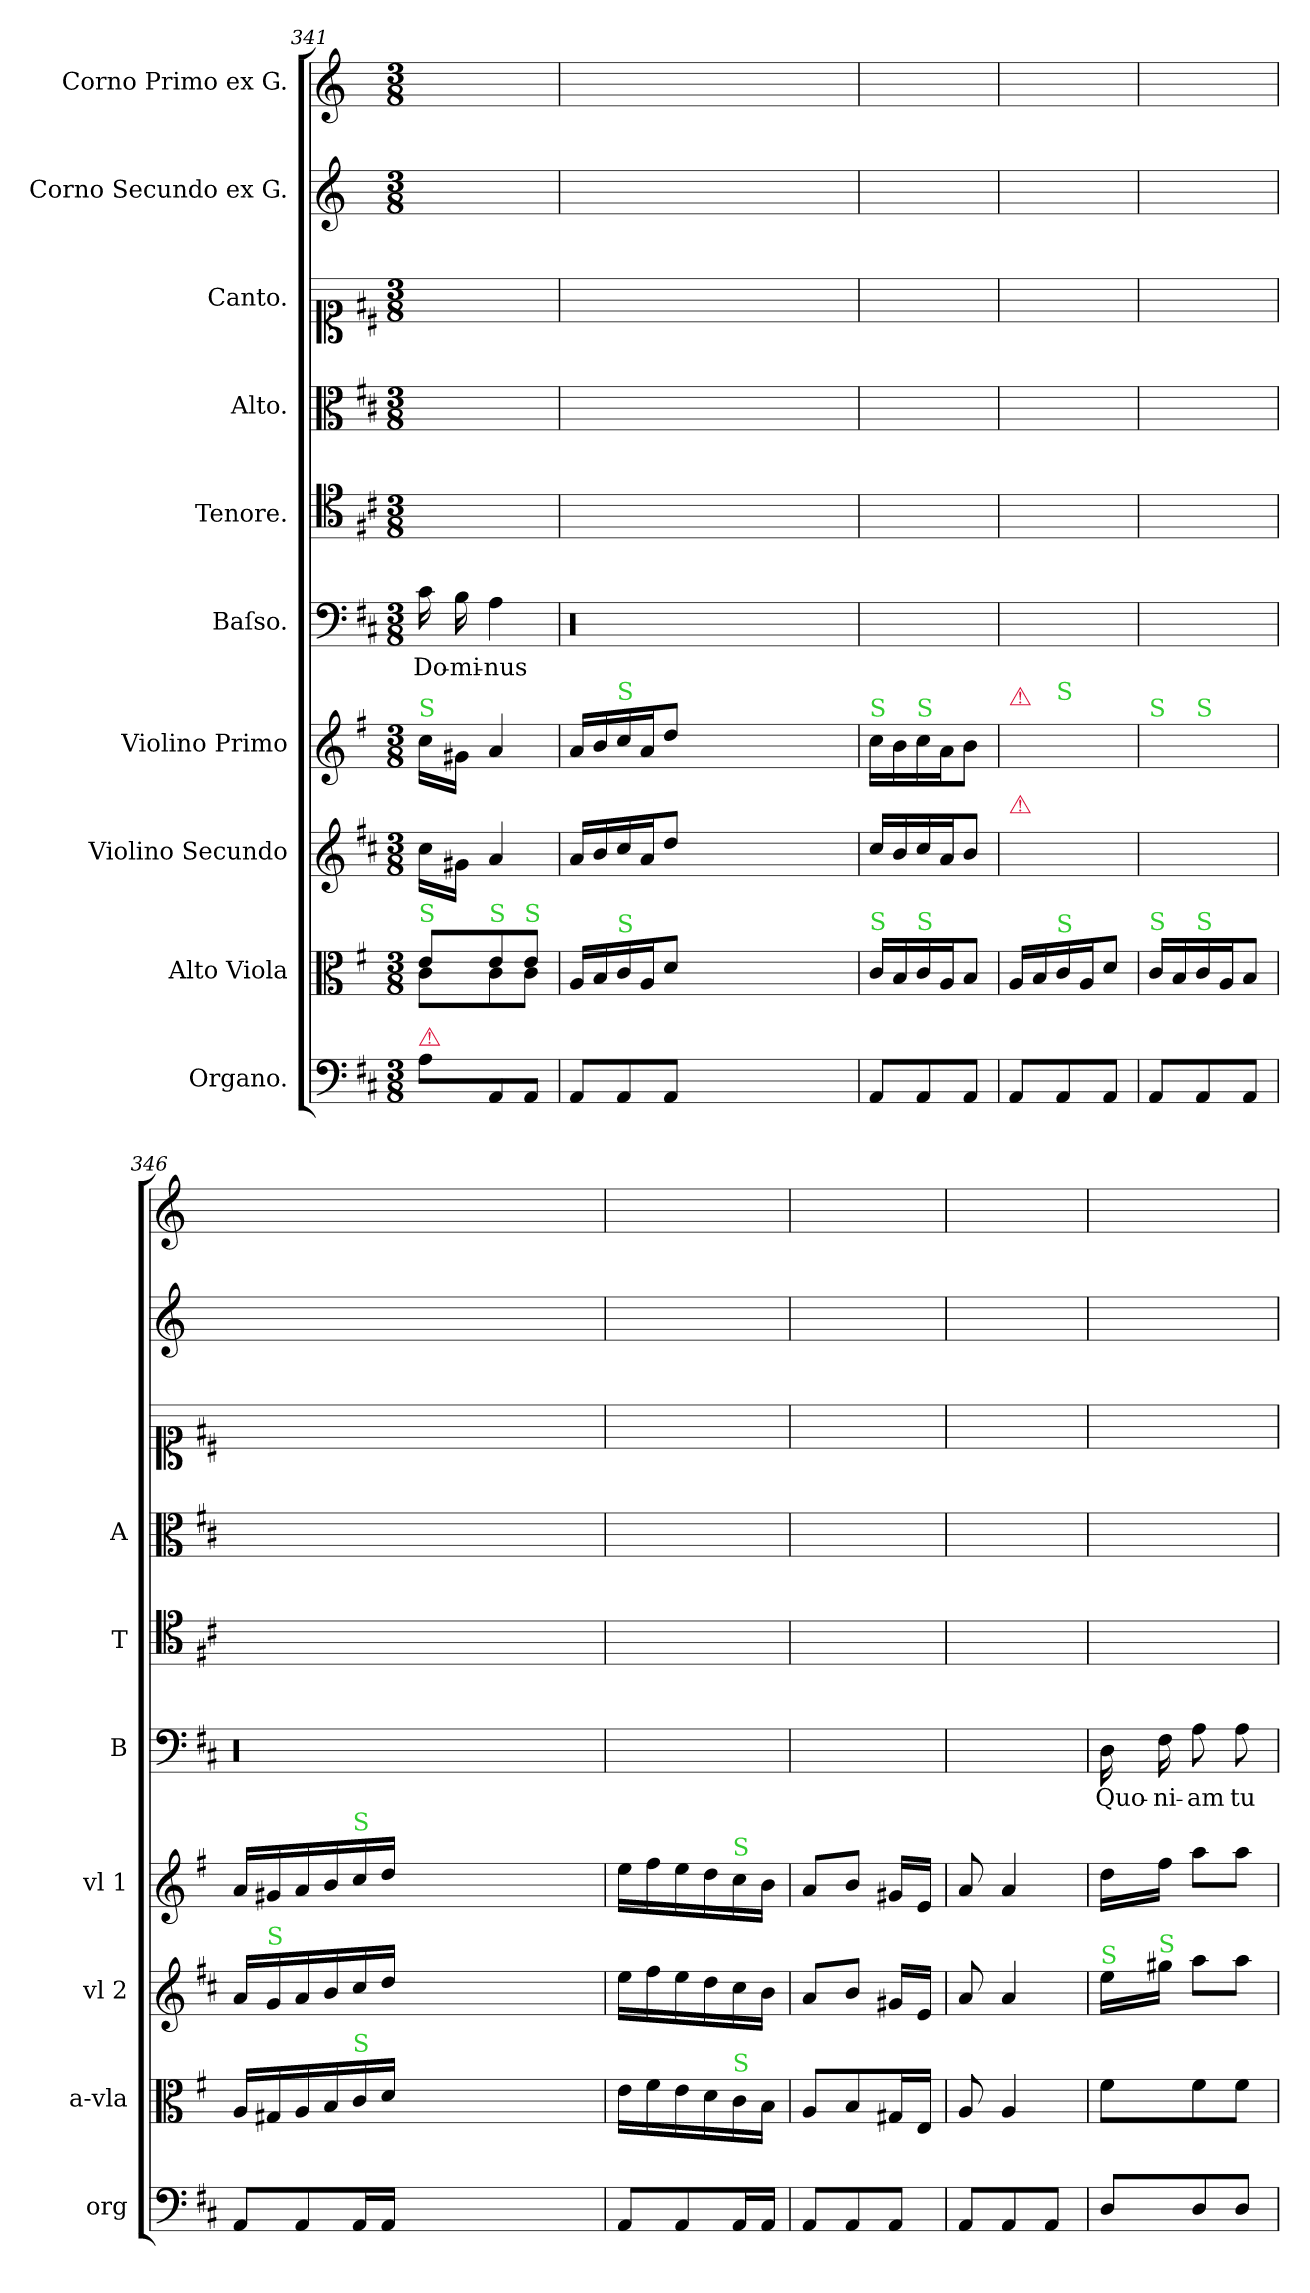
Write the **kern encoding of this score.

**kern	**kern	**kern	**kern	**kern	**text	**kern	**kern	**kern	**kern	**kern
*part10	*part9	*part8	*part7	*part6	*part6	*part5	*part4	*part3	*part2	*part1
*staff10	*staff9	*staff8	*staff7	*staff6	*staff6	*staff5	*staff4	*staff3	*staff2	*staff1
*I"Organo.	*I"Alto Viola	*I"Violino Secundo	*I"Violino Primo	*I"Baſso.	*	*I"Tenore.	*I"Alto.	*I"Canto.	*I"Corno Secundo ex G.	*I"Corno Primo ex G.
*I'org	*I'a-vla	*I'vl 2	*I'vl 1	*I'B	*	*I'T	*I'A	*	*	*
*clefF4	*clefC3	*clefG2	*clefG2	*clefF4	*	*clefC4	*clefC3	*clefC1	*clefG2	*clefG2
*	*	*	*	*	*	*	*	*	*ITrd3c5	*ITrd3c5
*k[f#c#]	*k[f#]	*k[f#c#]	*k[f#]	*k[f#c#]	*	*k[f#c#]	*k[f#c#]	*k[f#c#]	*k[f#]	*k[f#]
*M3/8	*M3/8	*M3/8	*M3/8	*M3/8	*	*M3/8	*M3/8	*M3/8	*M3/8	*M3/8
=341	=341	=341	=341	=341	=341	=341	=341	=341	=341	=341
*	*^	*	*	*	*	*	*	*	*	*
!	!	!	!	!LO:TX:a:color=limegreen:t=S	!	!	!	!	!	!	!
!	!LO:TX:a:color=limegreen:t=S	!	!	!	!	!	!	!	!	!	!
!LO:TX:a:color=crimson:t=⚠	!	!	!	!	!	!	!	!	!	!	!
8A\L	8e/L	8c\L	16cc#\LL	16cc\LL	16c#\	Do-	4.ryy	4.ryy	4.ryy	4.ryy	4.ryy
.	.	.	16g#X\JJ	16g#X\JJ	16B\	-mi-	.	.	.	.	.
!	!LO:TX:a:color=limegreen:t=S	!	!	!	!	!	!	!	!	!	!
8AA/	8e/	8c\	4a/	4a/	4A\	-nus	.	.	.	.	.
!	!LO:TX:a:color=limegreen:t=S	!	!	!	!	!	!	!	!	!	!
8AA/J	8e/J	8c\J	.	.	.	.	.	.	.	.	.
=342	=342	=342	=342	=342	=342	=342	=342	=342	=342	=342	=342
!	!	!	!	!	!LO:N:vis=00	!	!	!	!	!	!
*	*v	*v	*	*	*	*	*	*	*	*	*
8AA/L	16A/LL	16a/LL	16a/LL	1.r	.	4.ryy	4.ryy	4.ryy	4.ryy	4.ryy
.	16B/	16b/	16b/	.	.	.	.	.	.	.
!	!	!	!LO:TX:a:color=limegreen:t=S	!	!	!	!	!	!	!
!	!LO:TX:a:color=limegreen:t=S	!	!	!	!	!	!	!	!	!
8AA/	16c/	16cc#/	16cc/	.	.	.	.	.	.	.
.	16A/J	16a/J	16a/J	.	.	.	.	.	.	.
8AA/J	8d/J	8dd/J	8dd/J	.	.	.	.	.	.	.
1ryy	1ryy	1ryy	1ryy	.	.	1ryy	1ryy	1ryy	1ryy	1ryy
8ryy	8ryy	8ryy	8ryy	.	.	8ryy	8ryy	8ryy	8ryy	8ryy
=343	=343	=343	=343	=343	=343	=343	=343	=343	=343	=343
!	!	!	!LO:TX:a:color=limegreen:t=S	!	!	!	!	!	!	!
!	!LO:TX:a:color=limegreen:t=S	!	!	!	!	!	!	!	!	!
8AA/L	16c/LL	16cc#/LL	16cc\LL	4.ryy	.	4.ryy	4.ryy	4.ryy	4.ryy	4.ryy
.	16B/	16b/	16b\	.	.	.	.	.	.	.
!	!	!	!LO:TX:a:color=limegreen:t=S	!	!	!	!	!	!	!
!	!LO:TX:a:color=limegreen:t=S	!	!	!	!	!	!	!	!	!
8AA/	16c/	16cc#/	16cc\	.	.	.	.	.	.	.
.	16A/J	16a/J	16a\J	.	.	.	.	.	.	.
8AA/J	8B/J	8b/J	8b\J	.	.	.	.	.	.	.
=344	=344	=344	=344	=344	=344	=344	=344	=344	=344	=344
!	!	!	!LO:TX:a:color=crimson:t=⚠	!	!	!	!	!	!	!
!	!	!LO:TX:a:color=crimson:t=⚠	!	!	!	!	!	!	!	!
8AA/L	16A/LL	16a/LLyy	16a/LLyy	4.ryy	.	4.ryy	4.ryy	4.ryy	4.ryy	4.ryy
.	16B/	16b/yy	16b/yy	.	.	.	.	.	.	.
!	!	!	!LO:TX:a:color=limegreen:t=S	!	!	!	!	!	!	!
!	!LO:TX:a:color=limegreen:t=S	!	!	!	!	!	!	!	!	!
8AA/	16c/	16cc#/yy	16cc/yy	.	.	.	.	.	.	.
.	16A/J	16a/Jyy	16a/Jyy	.	.	.	.	.	.	.
8AA/J	8d/J	8dd/Jyy	8dd/Jyy	.	.	.	.	.	.	.
=345	=345	=345	=345	=345	=345	=345	=345	=345	=345	=345
!	!	!	!LO:TX:a:color=limegreen:t=S	!	!	!	!	!	!	!
!	!LO:TX:a:color=limegreen:t=S	!	!	!	!	!	!	!	!	!
8AA/L	16c/LL	16cc#/LLyy	16cc\LLyy	4.ryy	.	4.ryy	4.ryy	4.ryy	4.ryy	4.ryy
.	16B/	16b/yy	16b\yy	.	.	.	.	.	.	.
!	!	!	!LO:TX:a:color=limegreen:t=S	!	!	!	!	!	!	!
!	!LO:TX:a:color=limegreen:t=S	!	!	!	!	!	!	!	!	!
8AA/	16c/	16cc#/yy	16cc\yy	.	.	.	.	.	.	.
.	16A/J	16a/Jyy	16a\Jyy	.	.	.	.	.	.	.
8AA/J	8B/J	8b/Jyy	8b\Jyy	.	.	.	.	.	.	.
=346	=346	=346	=346	=346	=346	=346	=346	=346	=346	=346
!	!	!	!	!LO:N:vis=00	!	!	!	!	!	!
8AA/L	16A/LL	16a/LL	16a/LL	1.r	.	4.ryy	4.ryy	4.ryy	4.ryy	4.ryy
!	!	!LO:TX:a:color=limegreen:t=S	!	!	!	!	!	!	!	!
.	16G#X/	16g/	16g#X/	.	.	.	.	.	.	.
8AA/	16A/	16a/	16a/	.	.	.	.	.	.	.
.	16B/	16b/	16b/	.	.	.	.	.	.	.
!	!	!	!LO:TX:a:color=limegreen:t=S	!	!	!	!	!	!	!
!	!LO:TX:a:color=limegreen:t=S	!	!	!	!	!	!	!	!	!
16AA/L	16c/	16cc#/	16cc/	.	.	.	.	.	.	.
16AA/JJ	16d/JJ	16dd/JJ	16dd/JJ	.	.	.	.	.	.	.
1ryy	1ryy	1ryy	1ryy	.	.	1ryy	1ryy	1ryy	1ryy	1ryy
8ryy	8ryy	8ryy	8ryy	.	.	8ryy	8ryy	8ryy	8ryy	8ryy
=347	=347	=347	=347	=347	=347	=347	=347	=347	=347	=347
8AA/L	16e\LL	16ee\LL	16ee\LL	4.ryy	.	4.ryy	4.ryy	4.ryy	4.ryy	4.ryy
.	16f#\	16ff#\	16ff#\	.	.	.	.	.	.	.
8AA/	16e\	16ee\	16ee\	.	.	.	.	.	.	.
.	16d\	16dd\	16dd\	.	.	.	.	.	.	.
!	!	!	!LO:TX:a:color=limegreen:t=S	!	!	!	!	!	!	!
!	!LO:TX:a:color=limegreen:t=S	!	!	!	!	!	!	!	!	!
16AA/L	16c\	16cc#\	16cc\	.	.	.	.	.	.	.
16AA/JJ	16B\JJ	16b\JJ	16b\JJ	.	.	.	.	.	.	.
=348	=348	=348	=348	=348	=348	=348	=348	=348	=348	=348
8AA/L	8A/L	8a/L	8a/L	4.ryy	.	4.ryy	4.ryy	4.ryy	4.ryy	4.ryy
8AA/	8B/	8b/J	8b/J	.	.	.	.	.	.	.
8AA/J	16G#X/L	16g#X/LL	16g#X/LL	.	.	.	.	.	.	.
.	16E/JJ	16e/JJ	16e/JJ	.	.	.	.	.	.	.
=349	=349	=349	=349	=349	=349	=349	=349	=349	=349	=349
8AA/L	8A/	8a/	8a/	4.ryy	.	4.ryy	4.ryy	4.ryy	4.ryy	4.ryy
8AA/	4A/	4a/	4a/	.	.	.	.	.	.	.
8AA/J	.	.	.	.	.	.	.	.	.	.
=350	=350	=350	=350	=350	=350	=350	=350	=350	=350	=350
!	!	!LO:TX:a:color=limegreen:t=S	!	!	!	!	!	!	!	!
8D/L	8f#\L	16ee\LL	16dd\LL	16D\	Quo-	4.ryy	4.ryy	4.ryy	4.ryy	4.ryy
!	!	!LO:TX:a:color=limegreen:t=S	!	!	!	!	!	!	!	!
.	.	16gg#X\JJ	16ff#\JJ	16F#\	-ni-	.	.	.	.	.
8D/	8f#\	8aa\L	8aa\L	8A\	-am	.	.	.	.	.
8D/J	8f#\J	8aa\J	8aa\J	8A\	tu	.	.	.	.	.
=	=	=	=	=	=	=	=	=	=	=
*-	*-	*-	*-	*-	*-	*-	*-	*-	*-	*-
